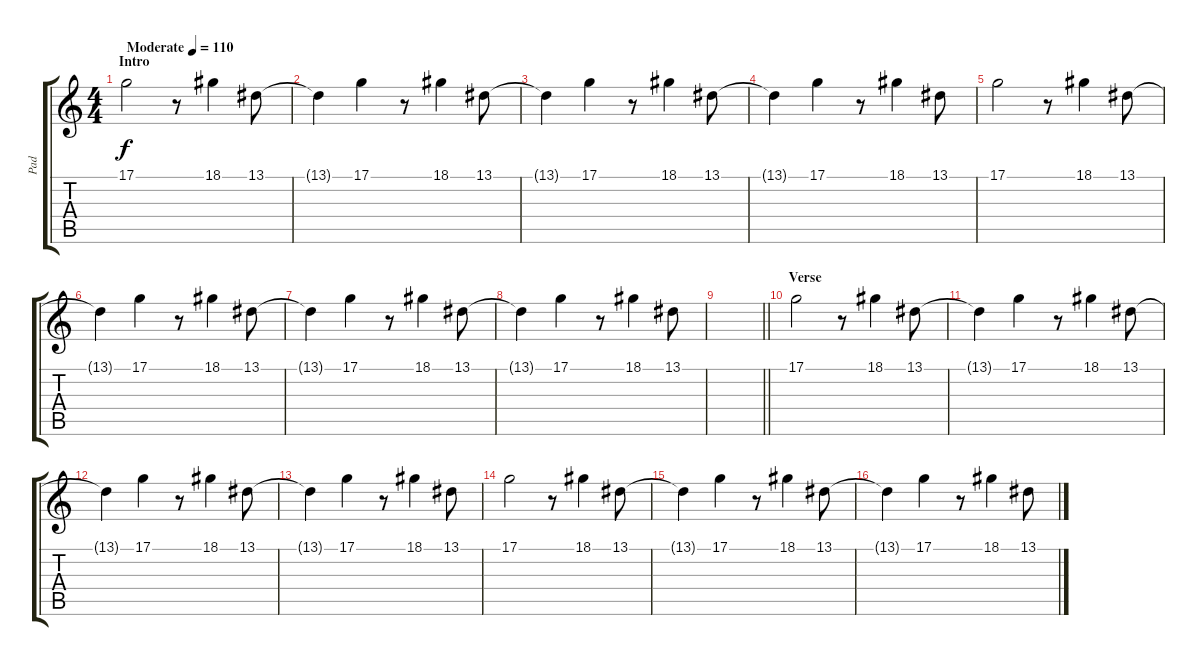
\track ("Pad" "Pad") {instrument lead6voice}
\staff {score tabs}
\tuning (D4 A3 F3 C3 G2 C2) {hide}
\ts (4 4)
\section ("" "Intro")
\tempo (110 "Moderate")
\clef g2
\ks c
17.1.2{dy f instrument lead6voice} r.8 18.1.4 13.1.8 |
13.1{t}.4 17.1.4 r.8 18.1.4 13.1.8 |
13.1{t}.4 17.1.4 r.8 18.1.4 13.1.8 |
13.1{t}.4 17.1.4 r.8 18.1.4 13.1.8 |
17.1.2 r.8 18.1.4 13.1.8 |
13.1{t}.4 17.1.4 r.8 18.1.4 13.1.8 |
13.1{t}.4 17.1.4 r.8 18.1.4 13.1.8 |
13.1{t}.4 17.1.4 r.8 18.1.4 13.1.8 |
\barLineRight lightlight
|
\section ("" "Verse")
17.1.2 r.8 18.1.4 13.1.8 |
13.1{t}.4 17.1.4 r.8 18.1.4 13.1.8 |
13.1{t}.4 17.1.4 r.8 18.1.4 13.1.8 |
13.1{t}.4 17.1.4 r.8 18.1.4 13.1.8 |
17.1.2 r.8 18.1.4 13.1.8 |
13.1{t}.4 17.1.4 r.8 18.1.4 13.1.8 |
13.1{t}.4 17.1.4 r.8 18.1.4 13.1.8
